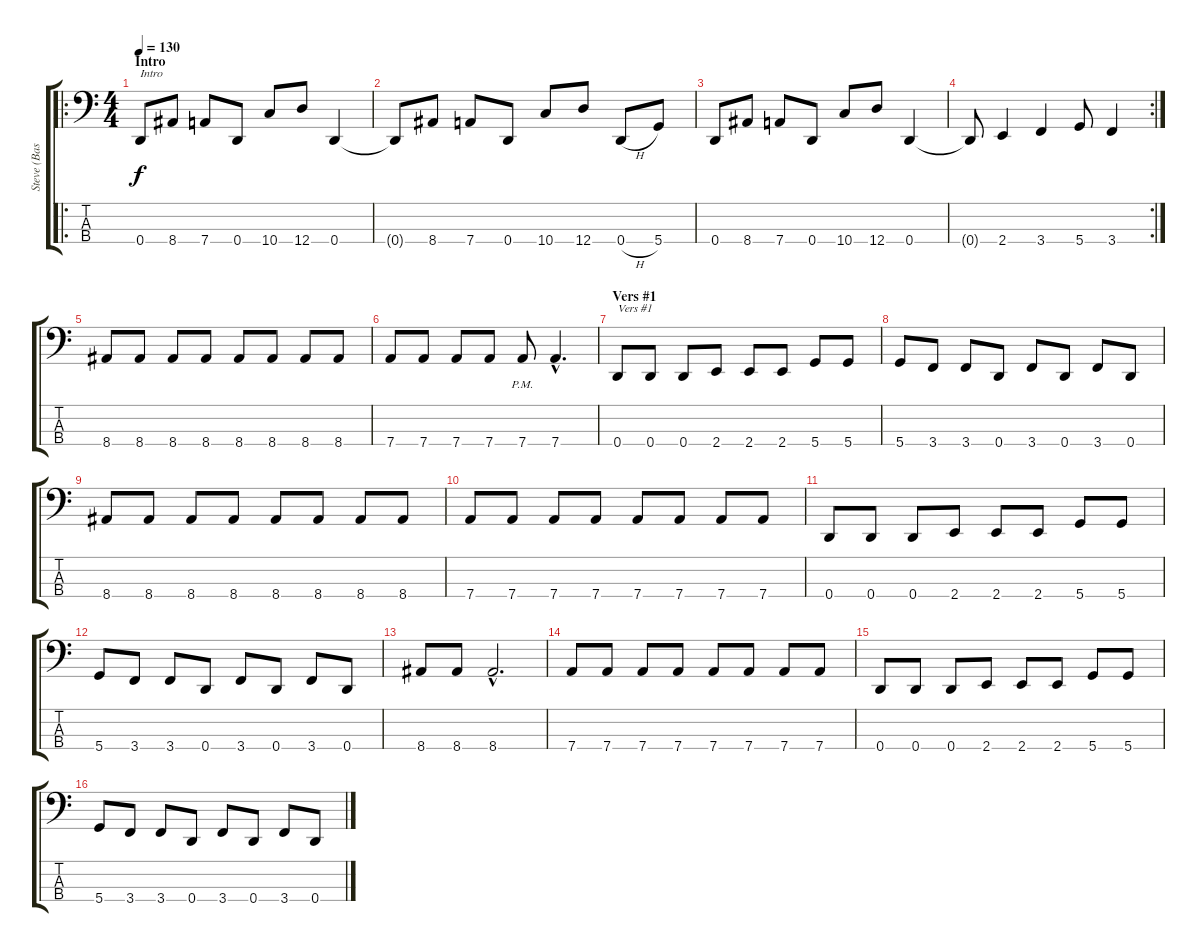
\track ("Steve (Bass)" "Steve (Bas") {instrument acousticbass}
\staff {score tabs}
\tuning (G2 D2 A1 D1) {hide}
\ro
\ts (4 4)
\section ("" "Intro")
\tempo 130
\clef f4
\ks c
0.4.8{txt "Intro" dy f instrument acousticbass} 8.4.8 7.4.8 0.4.8 10.4.8 12.4.8 0.4.4 |
0.4{t}.8 8.4.8 7.4.8 0.4.8 10.4.8 12.4.8 0.4{h}.8 5.4.8 |
0.4.8 8.4.8 7.4.8 0.4.8 10.4.8 12.4.8 0.4.4 |
\rc 2
0.4{t}.8 2.4.4 3.4.4 5.4.8 3.4.4 |
8.4.8 8.4.8 8.4.8 8.4.8 8.4.8 8.4.8 8.4.8 8.4.8 |
7.4.8 7.4.8 7.4.8 7.4.8 7.4{pm}.8 7.4{hac}.4{d} |
\section ("" "Vers #1")
0.4.8{txt "Vers #1"} 0.4.8 0.4.8 2.4.8 2.4.8 2.4.8 5.4.8 5.4.8 |
5.4.8 3.4.8 3.4.8 0.4.8 3.4.8 0.4.8 3.4.8 0.4.8 |
8.4.8 8.4.8 8.4.8 8.4.8 8.4.8 8.4.8 8.4.8 8.4.8 |
7.4.8 7.4.8 7.4.8 7.4.8 7.4.8 7.4.8 7.4.8 7.4.8 |
0.4.8 0.4.8 0.4.8 2.4.8 2.4.8 2.4.8 5.4.8 5.4.8 |
5.4.8 3.4.8 3.4.8 0.4.8 3.4.8 0.4.8 3.4.8 0.4.8 |
8.4.8 8.4.8 8.4{hac}.2{d} |
7.4.8 7.4.8 7.4.8 7.4.8 7.4.8 7.4.8 7.4.8 7.4.8 |
0.4.8 0.4.8 0.4.8 2.4.8 2.4.8 2.4.8 5.4.8 5.4.8 |
5.4.8 3.4.8 3.4.8 0.4.8 3.4.8 0.4.8 3.4.8 0.4.8
